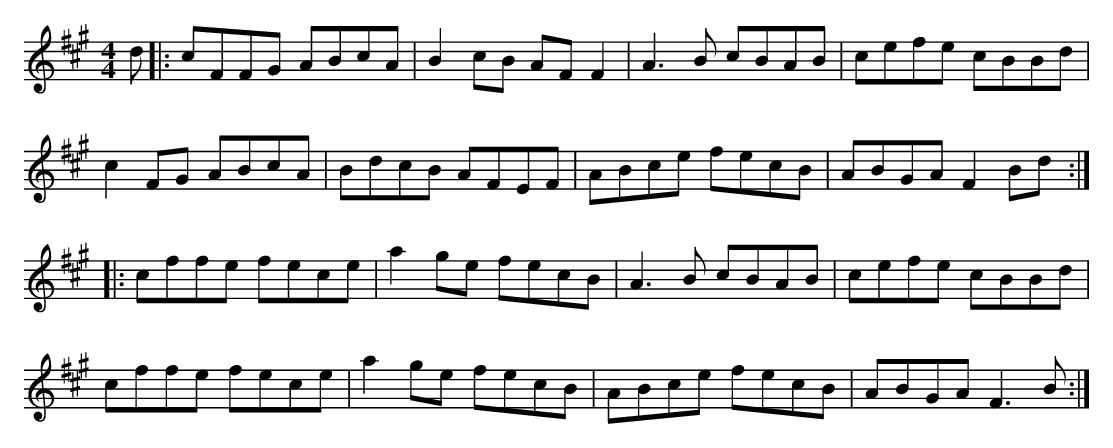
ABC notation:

X:1
M:4/4
K:A
d|:cFFG ABcA|B2 cB AFF2|A3B cBAB|cefe cBBd|
c2 FG ABcA|BdcB AFEF|ABce fecB|ABGA F2 Bd:|
|:cffe fece|a2 ge fecB|A3B cBAB|cefe cBBd|
cffe fece|a2 ge fecB|ABce fecB|ABGA F3 B:|
